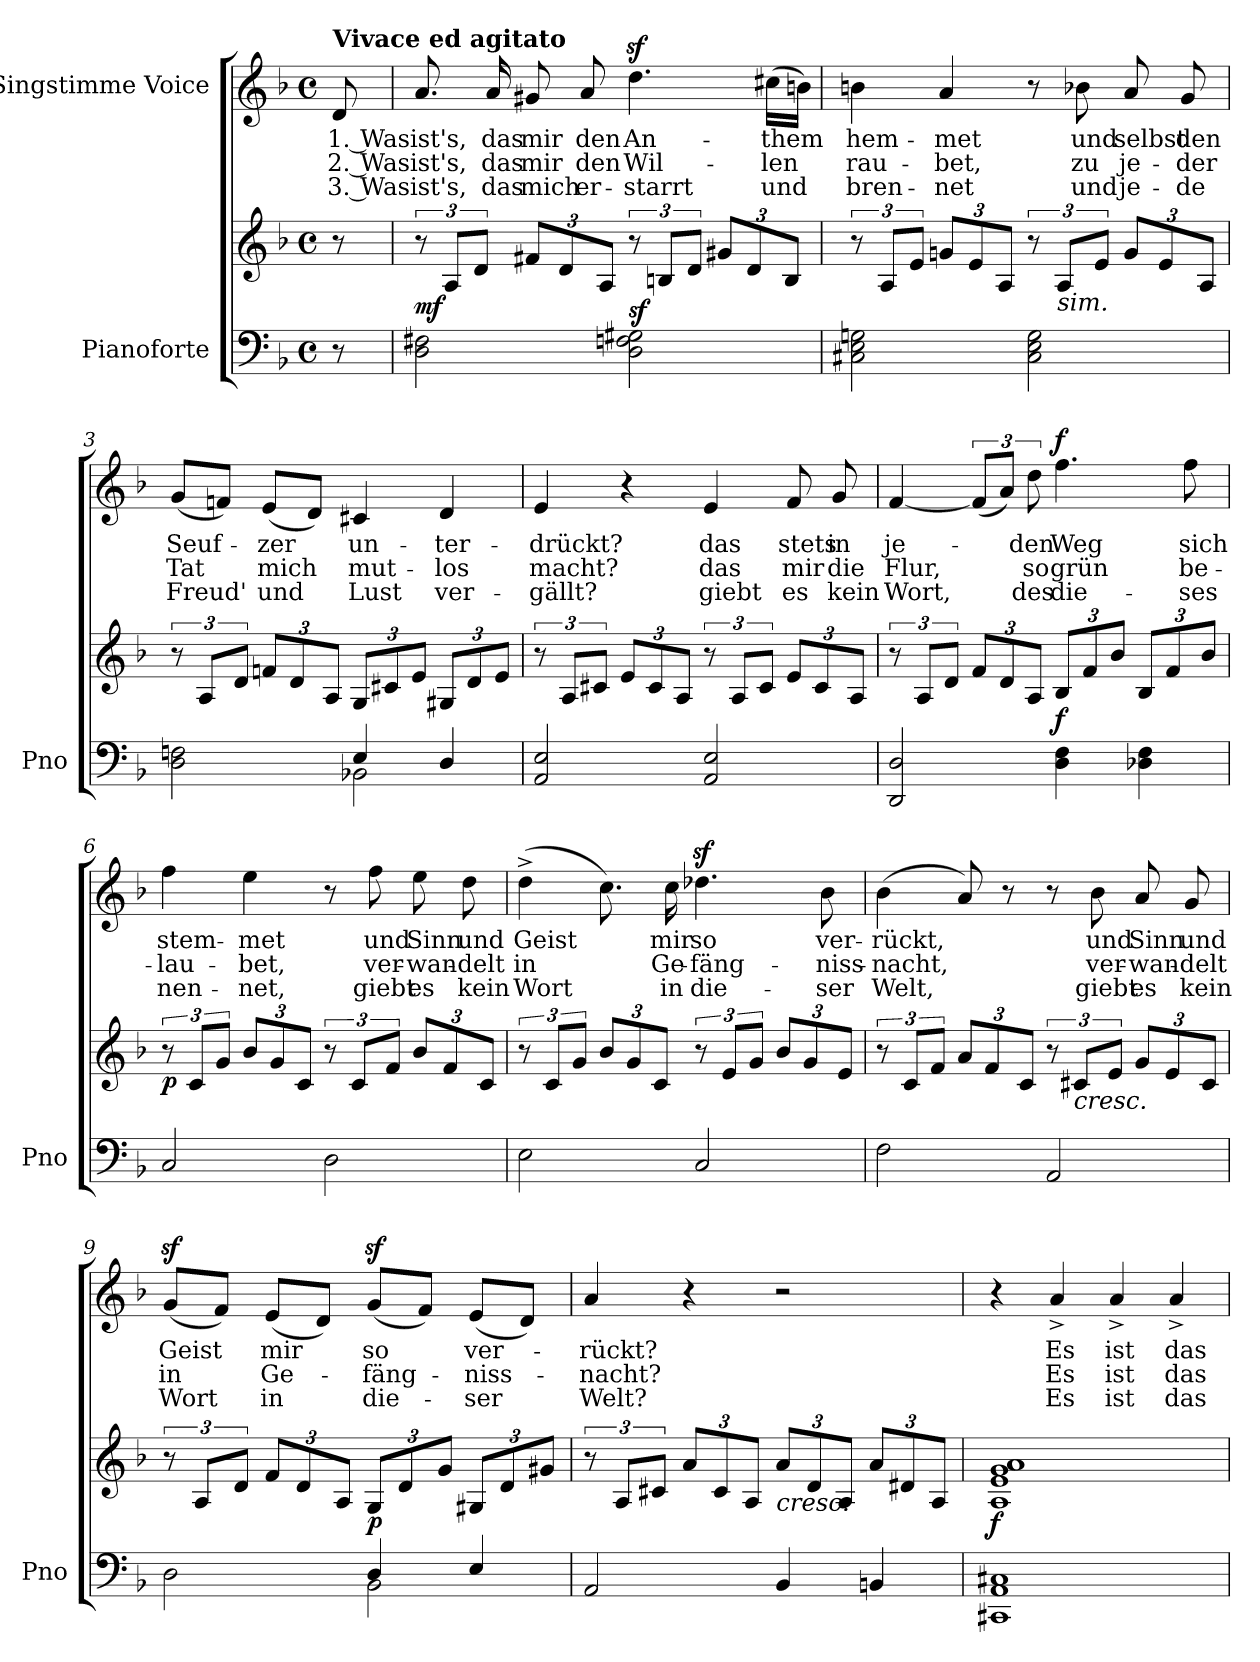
**kern	**kern	**dynam	**kern	**text	**text	**text	**dynam
*part2	*part2	*part2	*part1	*part1	*part1	*part1	*part1
*staff3	*staff2	*staff2/3	*staff1	*staff1	*staff1	*staff1	*staff1
*I"Pianoforte	*	*	*I"Singstimme Voice	*	*	*	*
*I'Pno	*	*	*	*	*	*	*
*clefF4	*clefG2	*	*clefG2	*	*	*	*
*k[b-]	*k[b-]	*	*k[b-]	*	*	*	*
*M4/4	*M4/4	*	*M4/4	*	*	*	*
*met(c)	*met(c)	*	*met(c)	*	*	*	*
=	=	=	=	=	=	=	=
!	!	!	!LO:TX:a:B:t=Vivace ed agitato	!	!	!	!
!	!	!	!	!LO:LY:b	!LO:LY:b	!LO:LY:b	!
8r	8r	.	8d/	1. Was	2. Was	3. Was	.
=1	=1	=1	=1	=1	=1	=1	=1
!	!	!LO:DY:b	!	!LO:LY:b	!LO:LY:b	!LO:LY:b	!
2D\ 2F#X\	12r	mf	8.a/	ist's,	ist's,	ist's,	.
.	12A/L	.	.	.	.	.	.
.	12d/J	.	.	.	.	.	.
!	!	!	!	!LO:LY:b	!LO:LY:b	!LO:LY:b	!
.	.	.	16a/	das	das	das	.
*	*Xbrackettup	*	*	*	*	*	*
!	!	!	!	!LO:LY:b	!LO:LY:b	!LO:LY:b	!
.	12f#X/L	.	8g#X/	mir	mir	mich	.
.	12d/	.	.	.	.	.	.
!	!	!	!	!LO:LY:b	!LO:LY:b	!LO:LY:b	!
.	.	.	8a/	den	den	er-	.
.	12A/J	.	.	.	.	.	.
*	*brackettup	*	*	*	*	*	*
!	!	!LO:DY:b	!	!LO:LY:b	!LO:LY:b	!LO:LY:b	!
2D\ 2Fn\ 2G#X\	12r	sf	4.ddz>\	An-	Wil-	-starrt	.
.	12Bn/L	.	.	.	.	.	.
.	12d/J	.	.	.	.	.	.
*	*Xbrackettup	*	*	*	*	*	*
.	12g#X/L	.	.	.	.	.	.
.	12d/	.	.	.	.	.	.
!	!	!	!	!LO:LY:b	!LO:LY:b	!LO:LY:b	!
.	.	.	(16cc#X\LL	-them	-len	und	.
.	12B/J	.	.	.	.	.	.
.	.	.	16bn\JJ)	.	.	.	.
=2	=2	=2	=2	=2	=2	=2	=2
*	*brackettup	*	*	*	*	*	*
!	!	!	!	!LO:LY:b	!LO:LY:b	!LO:LY:b	!
2C#X\ 2E\ 2Gn\	12r	.	4bn\	hem-	rau-	bren-	.
.	12A/L	.	.	.	.	.	.
.	12e/J	.	.	.	.	.	.
*	*Xbrackettup	*	*	*	*	*	*
!	!	!	!	!LO:LY:b	!LO:LY:b	!LO:LY:b	!
.	12gn/L	.	4a/	-met	-bet,	-net	.
.	12e/	.	.	.	.	.	.
.	12A/J	.	.	.	.	.	.
*	*brackettup	*	*	*	*	*	*
2C#\ 2E\ 2G\	12r	.	8r	.	.	.	.
!	!LO:TX:b:i:t=sim.	!	!	!	!	!	!
.	12A/L	.	.	.	.	.	.
!	!	!	!	!LO:LY:b	!LO:LY:b	!LO:LY:b	!
.	.	.	8b-X\	und	zu	und	.
.	12e/J	.	.	.	.	.	.
*	*Xbrackettup	*	*	*	*	*	*
!	!	!	!	!LO:LY:b	!LO:LY:b	!LO:LY:b	!
.	12g/L	.	8a/	selbst	je-	je-	.
.	12e/	.	.	.	.	.	.
!	!	!	!	!LO:LY:b	!LO:LY:b	!LO:LY:b	!
.	.	.	8g/	den	-der	-de	.
.	12A/J	.	.	.	.	.	.
!!LO:LB:g=z
=3	=3	=3	=3	=3	=3	=3	=3
*^	*	*	*	*	*	*	*
*	*	*brackettup	*	*	*	*	*	*
!	!	!	!	!	!LO:LY:b	!LO:LY:b	!LO:LY:b	!
2D\ 2Fn\	2ryy	12r	.	(8g/L	Seuf-	Tat	Freud'	.
.	.	12A/L	.	.	.	.	.	.
.	.	.	.	8fn/J)	.	.	.	.
.	.	12d/J	.	.	.	.	.	.
*	*	*Xbrackettup	*	*	*	*	*	*
!	!	!	!	!	!LO:LY:b	!LO:LY:b	!LO:LY:b	!
.	.	12fn/L	.	(8e/L	-zer	mich	und	.
.	.	12d/	.	.	.	.	.	.
.	.	.	.	8d/J)	.	.	.	.
.	.	12A/J	.	.	.	.	.	.
!	!	!	!	!	!LO:LY:b	!LO:LY:b	!LO:LY:b	!
4E/	2BB-X\	12G/L	.	4c#X/	un-	mut-	Lust	.
.	.	12c#X/	.	.	.	.	.	.
.	.	12e/J	.	.	.	.	.	.
!	!	!	!	!	!LO:LY:b	!LO:LY:b	!LO:LY:b	!
4D/	.	12G#X/L	.	4d/	-ter-	-los	ver-	.
.	.	12d/	.	.	.	.	.	.
.	.	12e/J	.	.	.	.	.	.
*v	*v	*	*	*	*	*	*	*
!!LO:LB:g=z
=4	=4	=4	=4	=4	=4	=4	=4
*	*brackettup	*	*	*	*	*	*
!	!	!	!	!LO:LY:b	!LO:LY:b	!LO:LY:b	!
2AA/ 2E/	12r	.	4e/	-drückt?	macht?	-gällt?	.
.	12A/L	.	.	.	.	.	.
.	12c#X/J	.	.	.	.	.	.
*	*Xbrackettup	*	*	*	*	*	*
.	12e/L	.	4r	.	.	.	.
.	12c#/	.	.	.	.	.	.
.	12A/J	.	.	.	.	.	.
*	*brackettup	*	*	*	*	*	*
!	!	!	!	!LO:LY:b	!LO:LY:b	!LO:LY:b	!
2AA/ 2E/	12r	.	4e/	das	das	giebt	.
.	12A/L	.	.	.	.	.	.
.	12c#/J	.	.	.	.	.	.
*	*Xbrackettup	*	*	*	*	*	*
!	!	!	!	!LO:LY:b	!LO:LY:b	!LO:LY:b	!
.	12e/L	.	8f/	stets	mir	es	.
.	12c#/	.	.	.	.	.	.
!	!	!	!	!LO:LY:b	!LO:LY:b	!LO:LY:b	!
.	.	.	8g/	in	die	kein	.
.	12A/J	.	.	.	.	.	.
=5	=5	=5	=5	=5	=5	=5	=5
*	*brackettup	*	*	*	*	*	*
!	!	!	!	!LO:LY:b	!LO:LY:b	!LO:LY:b	!
2DD/ 2D/	12r	.	[4f/	je-	Flur,	Wort,	.
.	12A/L	.	.	.	.	.	.
.	12d/J	.	.	.	.	.	.
*	*Xbrackettup	*	*	*	*	*	*
.	12f/L	.	(12f/L]	.	.	.	.
.	12d/	.	12a/J)	.	.	.	.
!	!	!	!	!LO:LY:b	!LO:LY:b	!LO:LY:b	!
.	12A/J	.	12dd\	-den	so	des	.
!	!	!LO:DY:b	!	!LO:LY:b	!LO:LY:b	!LO:LY:b	!LO:DY:a
4D\ 4F\	12B-/L	f	4.ff\	Weg	grün	die-	f
.	12f/	.	.	.	.	.	.
.	12b-/J	.	.	.	.	.	.
4D-X\ 4F\	12B-/L	.	.	.	.	.	.
.	12f/	.	.	.	.	.	.
!	!	!	!	!LO:LY:b	!LO:LY:b	!LO:LY:b	!
.	.	.	8ff\	sich	be-	-ses	.
.	12b-/J	.	.	.	.	.	.
!!LO:PB:g=z
=6	=6	=6	=6	=6	=6	=6	=6
*	*brackettup	*	*	*	*	*	*
!	!	!LO:DY:b	!	!LO:LY:b	!LO:LY:b	!LO:LY:b	!
2C/	12r	p	4ff\	stem-	-lau-	nen-	.
.	12c/L	.	.	.	.	.	.
.	12g/J	.	.	.	.	.	.
*	*Xbrackettup	*	*	*	*	*	*
!	!	!	!	!LO:LY:b	!LO:LY:b	!LO:LY:b	!
.	12b-/L	.	4ee\	-met	-bet,	-net,	.
.	12g/	.	.	.	.	.	.
.	12c/J	.	.	.	.	.	.
*	*brackettup	*	*	*	*	*	*
2D\	12r	.	8r	.	.	.	.
.	12c/L	.	.	.	.	.	.
!	!	!	!	!LO:LY:b	!LO:LY:b	!LO:LY:b	!
.	.	.	8ff\	und	ver-	giebt	.
.	12f/J	.	.	.	.	.	.
*	*Xbrackettup	*	*	*	*	*	*
!	!	!	!	!LO:LY:b	!LO:LY:b	!LO:LY:b	!
.	12b-/L	.	8ee\	Sinn	-wan-	es	.
.	12f/	.	.	.	.	.	.
!	!	!	!	!LO:LY:b	!LO:LY:b	!LO:LY:b	!
.	.	.	8dd\	und	-delt	kein	.
.	12c/J	.	.	.	.	.	.
=7	=7	=7	=7	=7	=7	=7	=7
*	*brackettup	*	*	*	*	*	*
!	!	!	!	!LO:LY:b	!LO:LY:b	!LO:LY:b	!
2E\	12r	.	(4dd^\	Geist	in	Wort	.
.	12c/L	.	.	.	.	.	.
.	12g/J	.	.	.	.	.	.
*	*Xbrackettup	*	*	*	*	*	*
.	12b-/L	.	8.cc\)	.	.	.	.
.	12g/	.	.	.	.	.	.
.	12c/J	.	.	.	.	.	.
!	!	!	!	!LO:LY:b	!LO:LY:b	!LO:LY:b	!
.	.	.	16cc\	mir	Ge-	in	.
*	*brackettup	*	*	*	*	*	*
!	!	!	!	!LO:LY:b	!LO:LY:b	!LO:LY:b	!
2C/	12r	.	4.dd-Xz>\	so	-fäng-	die-	.
.	12e/L	.	.	.	.	.	.
.	12g/J	.	.	.	.	.	.
*	*Xbrackettup	*	*	*	*	*	*
.	12b-/L	.	.	.	.	.	.
.	12g/	.	.	.	.	.	.
!	!	!	!	!LO:LY:b	!LO:LY:b	!LO:LY:b	!
.	.	.	8b-\	ver-	-niss-	-ser	.
.	12e/J	.	.	.	.	.	.
!!LO:LB:g=z
=8	=8	=8	=8	=8	=8	=8	=8
*	*brackettup	*	*	*	*	*	*
!	!	!	!	!LO:LY:b	!LO:LY:b	!LO:LY:b	!
2F\	12r	.	(4b-\	-rückt,	-nacht,	Welt,	.
.	12c/L	.	.	.	.	.	.
.	12f/J	.	.	.	.	.	.
*	*Xbrackettup	*	*	*	*	*	*
.	12a/L	.	8a/)	.	.	.	.
.	12f/	.	.	.	.	.	.
.	.	.	8r	.	.	.	.
.	12c/J	.	.	.	.	.	.
*	*brackettup	*	*	*	*	*	*
2AA/	12r	.	8r	.	.	.	.
!	!LO:TX:b:i:t=cresc.	!	!	!	!	!	!
.	12c#X/L	.	.	.	.	.	.
!	!	!	!	!LO:LY:b	!LO:LY:b	!LO:LY:b	!
.	.	.	8b-\	und	ver-	giebt	.
.	12e/J	.	.	.	.	.	.
*	*Xbrackettup	*	*	*	*	*	*
!	!	!	!	!LO:LY:b	!LO:LY:b	!LO:LY:b	!
.	12g/L	.	8a/	Sinn	-wan-	es	.
.	12e/	.	.	.	.	.	.
!	!	!	!	!LO:LY:b	!LO:LY:b	!LO:LY:b	!
.	.	.	8g/	und	-delt	kein	.
.	12c#/J	.	.	.	.	.	.
=9	=9	=9	=9	=9	=9	=9	=9
*^	*	*	*	*	*	*	*
*	*	*brackettup	*	*	*	*	*	*
!	!	!	!	!	!LO:LY:b	!LO:LY:b	!LO:LY:b	!
2D\	2ryy	12r	.	(8gz>/L	Geist	in	Wort	.
.	.	12A/L	.	.	.	.	.	.
.	.	.	.	8f/J)	.	.	.	.
.	.	12d/J	.	.	.	.	.	.
*	*	*Xbrackettup	*	*	*	*	*	*
!	!	!	!	!	!LO:LY:b	!LO:LY:b	!LO:LY:b	!
.	.	12f/L	.	(8e/L	mir	Ge-	in	.
.	.	12d/	.	.	.	.	.	.
.	.	.	.	8d/J)	.	.	.	.
.	.	12A/J	.	.	.	.	.	.
!	!	!	!LO:DY:b	!	!LO:LY:b	!LO:LY:b	!LO:LY:b	!
4D/	2BB-\	12G/L	p	(8gz>/L	so	-fäng-	die-	.
.	.	12d/	.	.	.	.	.	.
.	.	.	.	8f/J)	.	.	.	.
.	.	12g/J	.	.	.	.	.	.
!	!	!	!	!	!LO:LY:b	!LO:LY:b	!LO:LY:b	!
4E/	.	12G#X/L	.	(8e/L	ver-	-niss-	-ser	.
.	.	12d/	.	.	.	.	.	.
.	.	.	.	8d/J)	.	.	.	.
.	.	12g#X/J	.	.	.	.	.	.
*v	*v	*	*	*	*	*	*	*
!!LO:LB:g=z
=10	=10	=10	=10	=10	=10	=10	=10
*	*brackettup	*	*	*	*	*	*
!	!	!	!	!LO:LY:b	!LO:LY:b	!LO:LY:b	!
2AA/	12r	.	4a/	-rückt?	-nacht?	Welt?	.
.	12A/L	.	.	.	.	.	.
.	12c#X/J	.	.	.	.	.	.
*	*Xbrackettup	*	*	*	*	*	*
.	12a/L	.	4r	.	.	.	.
.	12c#/	.	.	.	.	.	.
.	12A/J	.	.	.	.	.	.
!	!LO:TX:b:i:t=cresc.	!	!	!	!	!	!
4BB-/	12a/L	.	2r	.	.	.	.
.	12d/	.	.	.	.	.	.
.	12A/J	.	.	.	.	.	.
4BBn/	12a/L	.	.	.	.	.	.
.	12d#X/	.	.	.	.	.	.
.	12A/J	.	.	.	.	.	.
=11	=11	=11	=11	=11	=11	=11	=11
!	!	!LO:DY:b	!	!	!	!	!
1CC#X 1AA 1C#X	1A 1e 1g 1a	f	4r	.	.	.	.
!	!	!	!	!LO:LY:b	!LO:LY:b	!LO:LY:b	!
.	.	.	4a^>/	Es	Es	Es	.
!	!	!	!	!LO:LY:b	!LO:LY:b	!LO:LY:b	!
.	.	.	4a^>/	ist	ist	ist	.
!	!	!	!	!LO:LY:b	!LO:LY:b	!LO:LY:b	!
.	.	.	4a^>/	das	das	das	.
=	=	=	=	=	=	=	=
*-	*-	*-	*-	*-	*-	*-	*-
